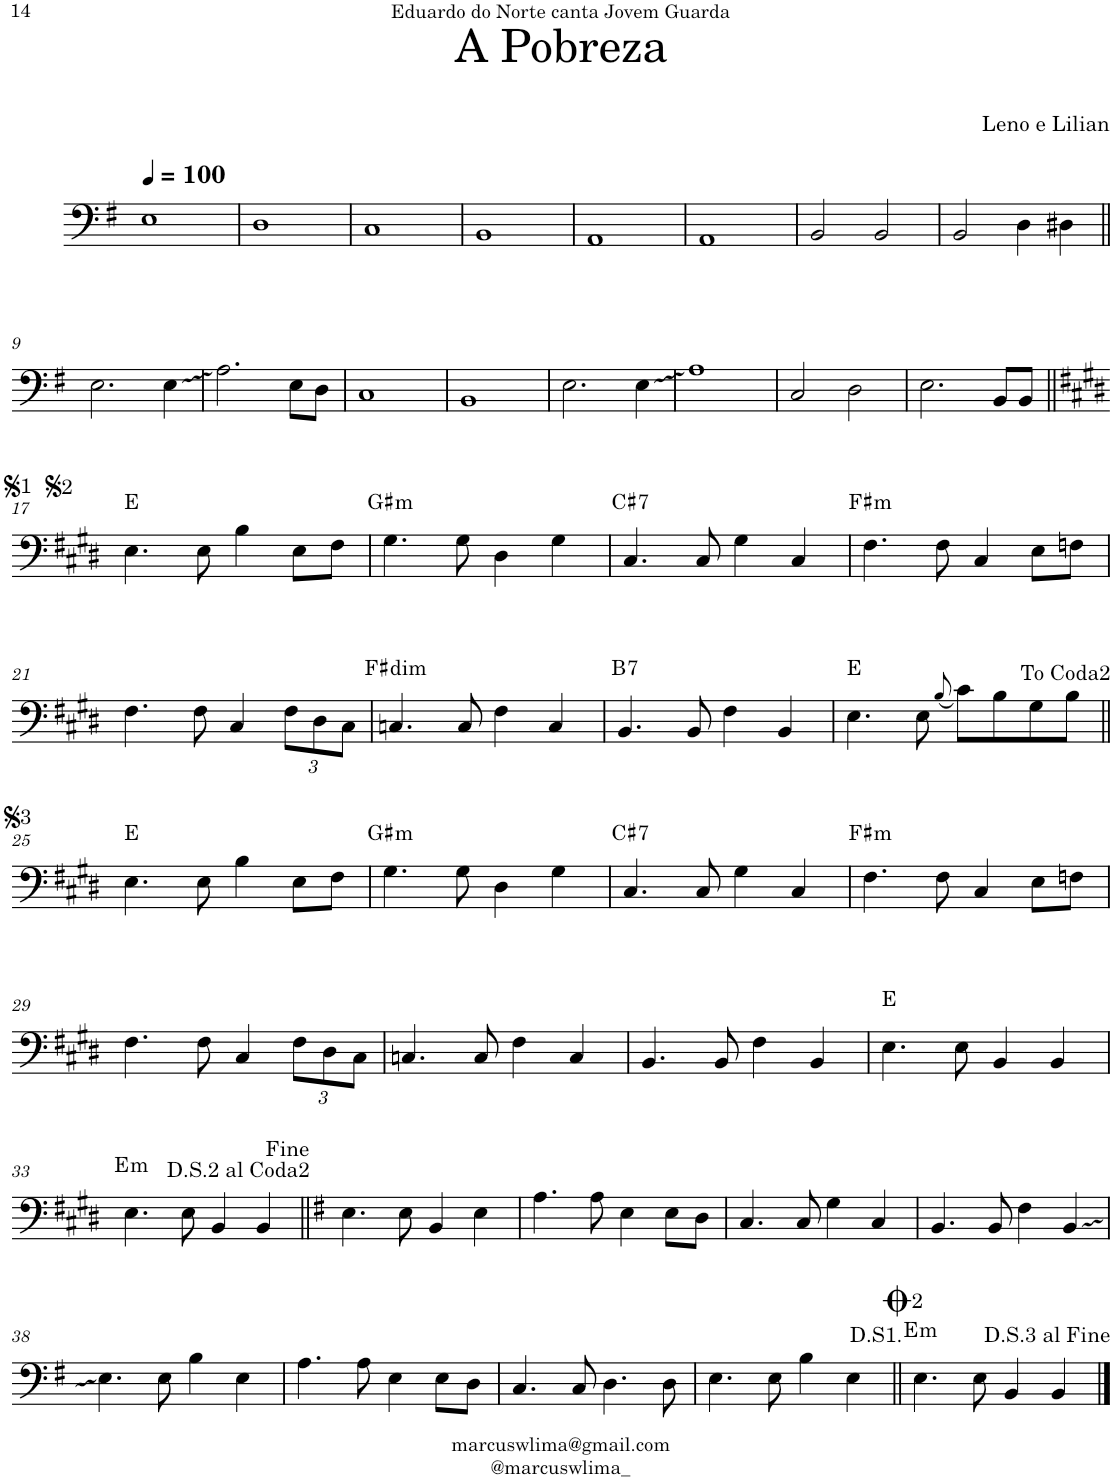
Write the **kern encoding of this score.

**kern	**harte
*part1	*part1
*staff1	*
*I"Electric Bass	*
*I'El. B.	*
!!LO:PB:g=z
*clefF4	*
*Trd7c12	*
*k[f#]	*
*M4/4	*
*met(c)	*
*MM100	*
=1	=1
1E	.
=2	=2
1D	.
=3	=3
1C	.
=4	=4
1BB	.
=5	=5
1AA	.
=6	=6
1AA	.
=7	=7
2BB/	.
2BB/	.
=8	=8
2BB/	.
4D\	.
4D#X\	.
!!LO:LB:g=z
=9||	=9||
2.E\	.
4E\	.
=10	=10
2.A\	.
8E\L	.
8D\J	.
=11	=11
1C	.
=12	=12
1BB	.
=13	=13
2.E\	.
4E\	.
=14	=14
1A	.
=15	=15
2C/	.
2D\	.
=16	=16
2.E\	.
8BB/L	.
8BB/J	.
!!LO:LB:g=z
=17||	=17||
*k[f#c#g#d#]	*
4.E\	E:maj
8E\	.
4B\	.
8E\L	.
8F#\J	.
=18	=18
!	!LO:H:kt=m
4.G#\	G#:min
8G#\	.
4D#\	.
4G#\	.
=19	=19
!	!LO:H:kt=7
4.C#/	C#:7
8C#/	.
4G#\	.
4C#/	.
=20	=20
!	!LO:H:kt=m
4.F#\	F#:min
8F#\	.
4C#/	.
8E\L	.
8Fn\J	.
!!LO:LB:g=z
=21	=21
4.F#\	.
8F#\	.
4C#/	.
*Xbrackettup	*
12F#\L	.
12D#\	.
12C#\J	.
=22	=22
!	!LO:H:kt=dim
4.Cn/	F#:dim
8C/	.
4F#\	.
4C/	.
=23	=23
!	!LO:H:kt=7
4.BB/	B:7
8BB/	.
4F#\	.
4BB/	.
=24	=24
4.E\	E:maj
8E\	.
(8qB/	.
8c#\L)	.
8B\	.
8G#\	.
8B\J	.
!LO:TX:a:t=To Coda2	!
!!LO:LB:g=z
=25||	=25||
4.E\	E:maj
8E\	.
4B\	.
8E\L	.
8F#\J	.
=26	=26
!	!LO:H:kt=m
4.G#\	G#:min
8G#\	.
4D#\	.
4G#\	.
=27	=27
!	!LO:H:kt=7
4.C#/	C#:7
8C#/	.
4G#\	.
4C#/	.
=28	=28
!	!LO:H:kt=m
4.F#\	F#:min
8F#\	.
4C#/	.
8E\L	.
8Fn\J	.
!!LO:LB:g=z
=29	=29
4.F#\	.
8F#\	.
4C#/	.
12F#\L	.
12D#\	.
12C#\J	.
=30	=30
4.Cn/	.
8C/	.
4F#\	.
4C/	.
=31	=31
4.BB/	.
8BB/	.
4F#\	.
4BB/	.
=32	=32
4.E\	E:maj
8E\	.
4BB/	.
4BB/	.
!!LO:LB:g=z
=33	=33
!	!LO:H:kt=m
4.E\	E:min
8E\	.
4BB/	.
4BB/	.
!LO:TX:a:t=D.S.2 al Coda2	!
=34||	=34||
*k[f#]	*
4.E\	.
8E\	.
4BB/	.
4E\	.
=35	=35
4.A\	.
8A\	.
4E\	.
8E\L	.
8D\J	.
=36	=36
4.C/	.
8C/	.
4G\	.
4C/	.
=37	=37
4.BB/	.
8BB/	.
4F#\	.
4BB/	.
!!LO:LB:g=z
=38	=38
4.E\	.
8E\	.
4B\	.
4E\	.
=39	=39
4.A\	.
8A\	.
4E\	.
8E\L	.
8D\J	.
=40	=40
4.C/	.
8C/	.
4.D\	.
8D\	.
=41	=41
4.E\	.
8E\	.
4B\	.
4E\	.
=42||	=42||
4.E\	E:min
8E\	.
4BB/	.
4BB/	.
!LO:TX:a:t=D.S.3 al Fine	!LO:H:kt=m
==	==
*-	*-
